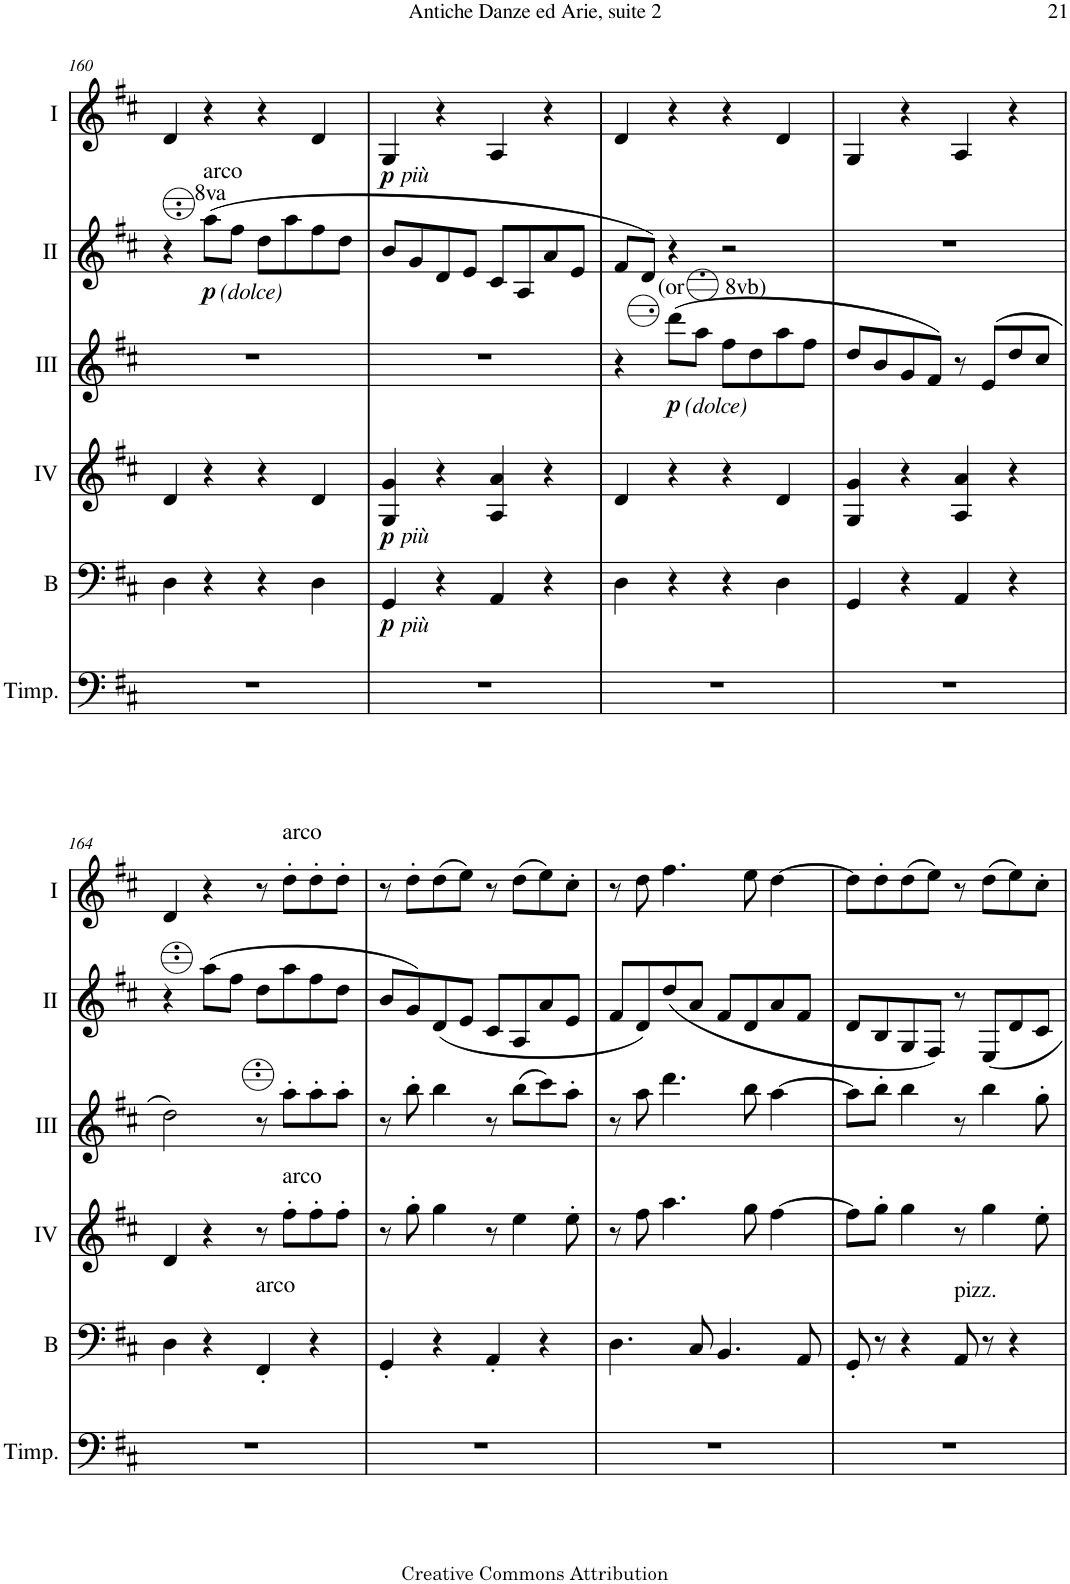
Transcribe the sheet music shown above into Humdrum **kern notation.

**kern	**kern	**dynam	**kern	**dynam	**kern	**dynam	**kern	**dynam	**kern	**dynam
*part6	*part5	*part5	*part4	*part4	*part3	*part3	*part2	*part2	*part1	*part1
*staff6	*staff5	*staff5	*staff4	*staff4	*staff3	*staff3	*staff2	*staff2	*staff1	*staff1
*I"Timpani	*I"Bass	*	*I"Acc. 4	*	*I"Acc. 3	*	*I"Acc. 2	*	*I"Acc. 1	*
*I'Timp.	*I'B	*	*	*	*	*	*	*	*	*
!!LO:PB:g=z
*clefF4	*clefF4	*	*clefG2	*	*clefG2	*	*clefG2	*	*clefG2	*
*	*Trd7c12	*	*Trd7c12	*	*Trd7c12	*	*	*	*	*
*k[f#c#]	*k[f#c#]	*	*k[f#c#]	*	*k[f#c#]	*	*k[f#c#]	*	*k[f#c#]	*
*M2/2	*M2/2	*	*M2/2	*	*M2/2	*	*M2/2	*	*M2/2	*
*met(c|)	*met(c|)	*	*met(c|)	*	*met(c|)	*	*met(c|)	*	*met(c|)	*
=160	=160	=160	=160	=160	=160	=160	=160	=160	=160	=160
1r	4D\	.	4d/	.	1r	.	4r	.	4d/	.
!	!	!	!	!	!	!	!LO:TX:a:t=8va	!	!	!
!	!	!	!	!	!	!	!LO:TX:a:t=arco	!	!	!
!	!	!	!	!	!	!	!LO:TX:b:i:t=(dolce)	!	!	!
!	!	!	!	!	!	!	!	!LO:DY:b	!	!
.	4r	.	4r	.	.	.	(8aa\L	p	4r	.
.	.	.	.	.	.	.	8ff#\J	.	.	.
.	4r	.	4r	.	.	.	8dd\L	.	4r	.
.	.	.	.	.	.	.	8aa\	.	.	.
.	4D\	.	4d/	.	.	.	8ff#\	.	4d/	.
.	.	.	.	.	.	.	8dd\J	.	.	.
=161	=161	=161	=161	=161	=161	=161	=161	=161	=161	=161
!	!	!	!	!	!	!	!	!	!LO:TX:b:i:t=più	!
!	!	!	!LO:TX:b:i:t=più	!	!	!	!	!	!	!
!	!LO:TX:b:i:t=più	!	!	!	!	!	!	!	!	!
!	!	!LO:DY:b	!	!LO:DY:b	!	!	!	!	!	!LO:DY:b
1r	4GG/	p	4G/ 4g/	p	1r	.	8b/L	.	4G/	p
.	.	.	.	.	.	.	8g/	.	.	.
.	4r	.	4r	.	.	.	8d/	.	4r	.
.	.	.	.	.	.	.	8e/J	.	.	.
.	4AA/	.	4A/ 4a/	.	.	.	8c#/L	.	4A/	.
.	.	.	.	.	.	.	8A/	.	.	.
.	4r	.	4r	.	.	.	8a/	.	4r	.
.	.	.	.	.	.	.	8e/J	.	.	.
=162	=162	=162	=162	=162	=162	=162	=162	=162	=162	=162
1r	4D\	.	4d/	.	4r	.	8f#/L	.	4d/	.
.	.	.	.	.	.	.	8d/J)	.	.	.
!	!	!	!	!	!LO:TX:a:t=(or       8vb)	!	!	!	!	!
!	!	!	!	!	!LO:TX:b:i:t=(dolce)	!	!	!	!	!
!	!	!	!	!	!	!LO:DY:b	!	!	!	!
.	4r	.	4r	.	(8dddd\L	p	4r	.	4r	.
.	.	.	.	.	8aaa\J	.	.	.	.	.
.	4r	.	4r	.	8fff#\L	.	2r	.	4r	.
.	.	.	.	.	8ddd\	.	.	.	.	.
.	4D\	.	4d/	.	8aaa\	.	.	.	4d/	.
.	.	.	.	.	8fff#\J	.	.	.	.	.
=163	=163	=163	=163	=163	=163	=163	=163	=163	=163	=163
1r	4GG/	.	4G/ 4g/	.	8ddd/L	.	1r	.	4G/	.
.	.	.	.	.	8bb/	.	.	.	.	.
.	4r	.	4r	.	8gg/	.	.	.	4r	.
.	.	.	.	.	8ff#/J)	.	.	.	.	.
.	4AA/	.	4A/ 4a/	.	8r	.	.	.	4A/	.
.	.	.	.	.	(8ee/L	.	.	.	.	.
.	4r	.	4r	.	8ddd/	.	.	.	4r	.
.	.	.	.	.	8ccc#/J	.	.	.	.	.
!!LO:LB:g=z
=164	=164	=164	=164	=164	=164	=164	=164	=164	=164	=164
1r	4D\	.	4d/	.	2ddd\)	.	4r	.	4d/	.
.	4r	.	4r	.	.	.	(8aa\L	.	4r	.
.	.	.	.	.	.	.	8ff#\J	.	.	.
!	!LO:TX:a:t=arco	!	!	!	!	!	!	!	!	!
.	4FF#'/	.	8r	.	8r	.	8dd\L	.	8r	.
!	!	!	!	!	!	!	!	!	!LO:TX:a:t=arco	!
!	!	!	!LO:TX:a:t=arco	!	!	!	!	!	!	!
.	.	.	8ff#'\L	.	8aaa'\L	.	8aa\	.	8dd'\L	.
.	4r	.	8ff#'\	.	8aaa'\	.	8ff#\	.	8dd'\	.
.	.	.	8ff#'\J	.	8aaa'\J	.	8dd\J	.	8dd'\J	.
=165	=165	=165	=165	=165	=165	=165	=165	=165	=165	=165
*	*	*	*	*	*^	*	*	*	*	*
1r	4GG'/	.	8r	.	8r	2ryy	.	8b/L	.	8r	.
.	.	.	8gg'\	.	8bbb'\	.	.	8g/)	.	8dd'\L	.
.	4r	.	4gg\	.	4bbb\	.	.	(8d/	.	(8dd\	.
.	.	.	.	.	.	.	.	8e/J	.	8ee\J)	.
.	4AA'/	.	8r	.	8r	8ryy	.	8c#/L	.	8r	.
.	.	.	4ee\	.	(8bbb\L	4.ryy	.	8A/	.	(8dd\L	.
.	4r	.	.	.	8cccc#\)	.	.	8a/	.	8ee\)	.
.	.	.	8ee'\	.	8aaa'\J	.	.	8e/J	.	8cc#'\J	.
*	*	*	*	*	*v	*v	*	*	*	*	*
=166	=166	=166	=166	=166	=166	=166	=166	=166	=166	=166
1r	4.D\	.	8r	.	8r	.	8f#/L	.	8r	.
.	.	.	8ff#\	.	8aaa\	.	8d/)	.	8dd\	.
.	.	.	4.aa\	.	4.dddd\	.	(8dd/	.	4.ff#\	.
.	8C#/	.	.	.	.	.	8a/J	.	.	.
.	4.BB/	.	.	.	.	.	8f#/L	.	.	.
.	.	.	8gg\	.	8bbb\	.	8d/	.	8ee\	.
.	.	.	[4ff#\	.	[4aaa\	.	8a/	.	[4dd\	.
.	8AA/	.	.	.	.	.	8f#/J	.	.	.
=167	=167	=167	=167	=167	=167	=167	=167	=167	=167	=167
1r	8GG'/	.	8ff#\L]	.	8aaa\L]	.	8d/L	.	8dd\L]	.
.	8r	.	8gg'\J	.	8bbb'\J	.	8B/	.	8dd'\	.
.	4r	.	4gg\	.	4bbb\	.	8G/	.	(8dd\	.
.	.	.	.	.	.	.	8F#/J)	.	8ee\J)	.
!	!LO:TX:a:t=pizz.	!	!	!	!	!	!	!	!	!
.	8AA/	.	8r	.	8r	.	8r	.	8r	.
.	8r	.	4gg\	.	4bbb\	.	8E/L	.	(8dd\L	.
.	4r	.	.	.	.	.	8d/	.	8ee\)	.
.	.	.	8ee'\	.	8ggg'\	.	8c#/J	.	8cc#'\J	.
=	=	=	=	=	=	=	=	=	=	=
*-	*-	*-	*-	*-	*-	*-	*-	*-	*-	*-
